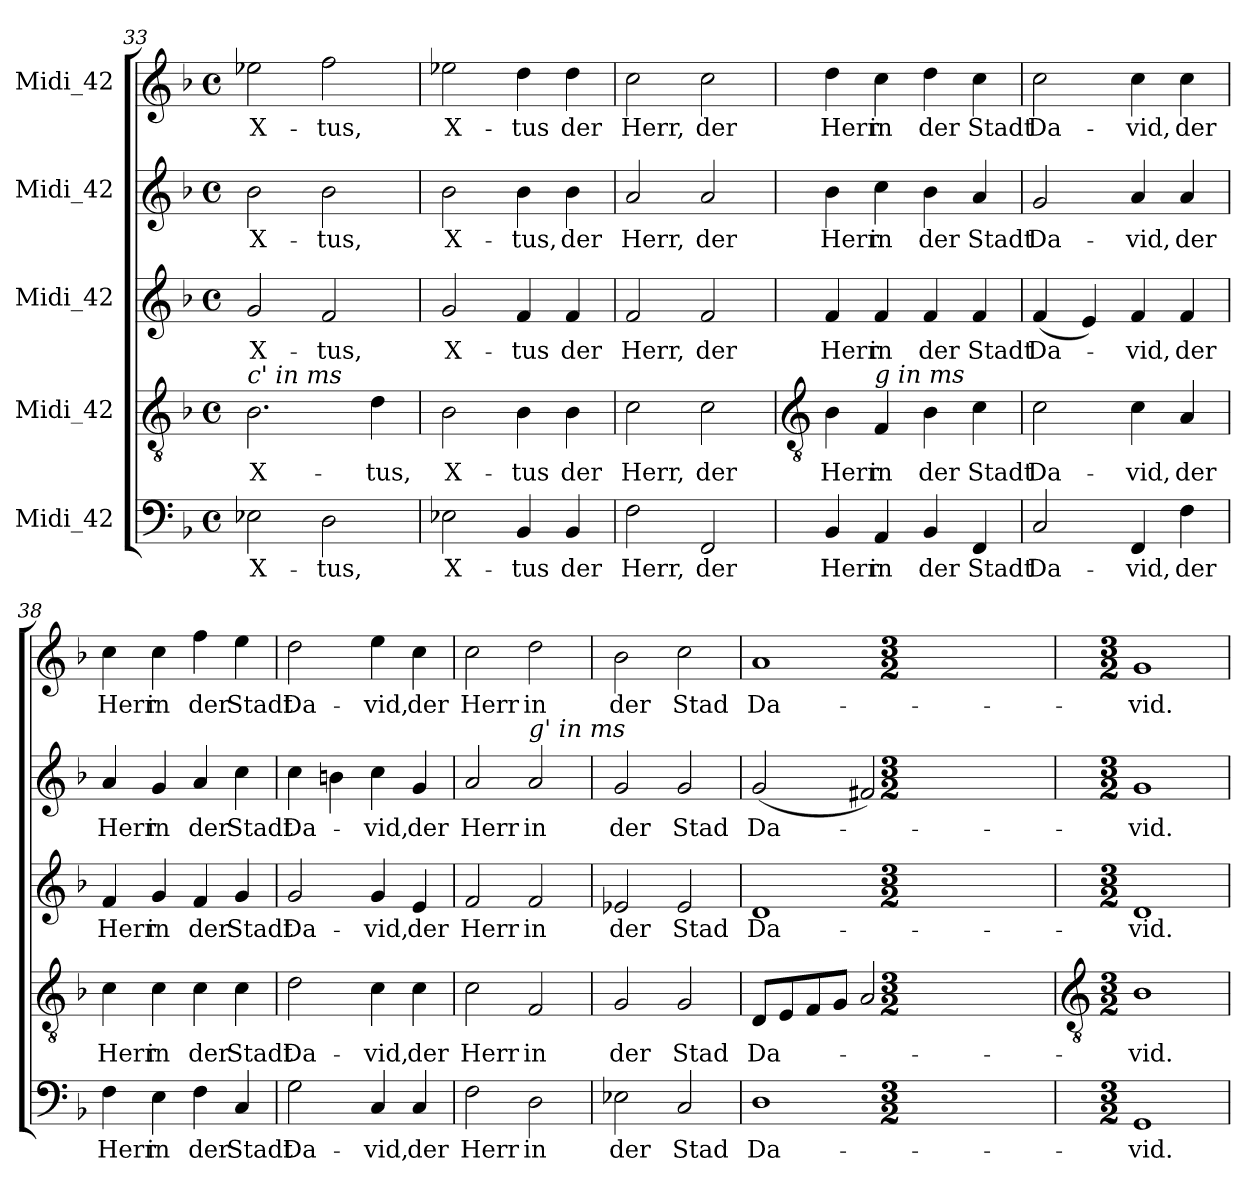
**kern	**text	**kern	**text	**kern	**text	**kern	**text	**kern	**text
*part5	*part5	*part4	*part4	*part3	*part3	*part2	*part2	*part1	*part1
*staff5	*staff5	*staff4	*staff4	*staff3	*staff3	*staff2	*staff2	*staff1	*staff1
*I"Midi_42	*	*I"Midi_42	*	*I"Midi_42	*	*I"Midi_42	*	*I"Midi_42	*
*clefF4	*	*clefGv2	*	*clefG2	*	*clefG2	*	*clefG2	*
*k[b-]	*	*k[b-]	*	*k[b-]	*	*k[b-]	*	*k[b-]	*
*F:	*	*F:	*	*F:	*	*F:	*	*F:	*
*M4/4	*	*M4/4	*	*M4/4	*	*M4/4	*	*M4/4	*
*met(c)	*	*met(c)	*	*met(c)	*	*met(c)	*	*met(c)	*
=33	=33	=33	=33	=33	=33	=33	=33	=33	=33
!	!	!LO:TX:a:i:t=c' in ms	!	!	!	!	!	!	!
!	!LO:LY:b	!	!LO:LY:b	!	!LO:LY:b	!	!LO:LY:b	!	!LO:LY:b
2E-X	X-	2.B-	X-	2g	X-	2b-	X-	2ee-X	X-
!	!LO:LY:b	!	!	!	!LO:LY:b	!	!LO:LY:b	!	!LO:LY:b
2D	-tus,	.	.	2f	-tus,	2b-	-tus,	2ff	-tus,
!	!	!	!LO:LY:b	!	!	!	!	!	!
.	.	4d	-tus,	.	.	.	.	.	.
=34	=34	=34	=34	=34	=34	=34	=34	=34	=34
!	!LO:LY:b	!	!LO:LY:b	!	!LO:LY:b	!	!LO:LY:b	!	!LO:LY:b
2E-X	X-	2B-	X-	2g	X-	2b-	X-	2ee-X	X-
!	!LO:LY:b	!	!LO:LY:b	!	!LO:LY:b	!	!LO:LY:b	!	!LO:LY:b
4BB-	-tus	4B-	-tus	4f	-tus	4b-	-tus,	4dd	-tus
!	!LO:LY:b	!	!LO:LY:b	!	!LO:LY:b	!	!LO:LY:b	!	!LO:LY:b
4BB-	der	4B-	der	4f	der	4b-	der	4dd	der
=35	=35	=35	=35	=35	=35	=35	=35	=35	=35
!	!LO:LY:b	!	!LO:LY:b	!	!LO:LY:b	!	!LO:LY:b	!	!LO:LY:b
2F	Herr,	2c	Herr,	2f	Herr,	2a	Herr,	2cc	Herr,
!	!LO:LY:b	!	!LO:LY:b	!	!LO:LY:b	!	!LO:LY:b	!	!LO:LY:b
2FF	der	2c	der	2f	der	2a	der	2cc	der
!!LO:LB:g=z
=36	=36	=36	=36	=36	=36	=36	=36	=36	=36
*	*	*clefGv2	*	*	*	*	*	*	*
!	!LO:LY:b	!	!LO:LY:b	!	!LO:LY:b	!	!LO:LY:b	!	!LO:LY:b
4BB-	Herr	4B-	Herr	4f	Herr	4b-	Herr	4dd	Herr
!	!	!LO:TX:a:i:t=g in ms	!	!	!	!	!	!	!
!	!LO:LY:b	!	!LO:LY:b	!	!LO:LY:b	!	!LO:LY:b	!	!LO:LY:b
4AA	in	4F	in	4f	in	4cc	in	4cc	in
!	!LO:LY:b	!	!LO:LY:b	!	!LO:LY:b	!	!LO:LY:b	!	!LO:LY:b
4BB-	der	4B-	der	4f	der	4b-	der	4dd	der
!	!LO:LY:b	!	!LO:LY:b	!	!LO:LY:b	!	!LO:LY:b	!	!LO:LY:b
4FF	Stadt	4c	Stadt	4f	Stadt	4a	Stadt	4cc	Stadt
=37	=37	=37	=37	=37	=37	=37	=37	=37	=37
!	!LO:LY:b	!	!LO:LY:b	!	!LO:LY:b	!	!LO:LY:b	!	!LO:LY:b
2C	Da-	2c	Da-	(<4f	Da-	2g	Da-	2cc	Da-
.	.	.	.	4e)	.	.	.	.	.
!	!LO:LY:b	!	!LO:LY:b	!	!LO:LY:b	!	!LO:LY:b	!	!LO:LY:b
4FF	-vid,	4c	-vid,	4f	-vid,	4a	-vid,	4cc	-vid,
!	!LO:LY:b	!	!LO:LY:b	!	!LO:LY:b	!	!LO:LY:b	!	!LO:LY:b
4F	der	4A	der	4f	der	4a	der	4cc	der
=38	=38	=38	=38	=38	=38	=38	=38	=38	=38
!	!LO:LY:b	!	!LO:LY:b	!	!LO:LY:b	!	!LO:LY:b	!	!LO:LY:b
4F	Herr	4c	Herr	4f	Herr	4a	Herr	4cc	Herr
!	!LO:LY:b	!	!LO:LY:b	!	!LO:LY:b	!	!LO:LY:b	!	!LO:LY:b
4E	in	4c	in	4g	in	4g	in	4cc	in
!	!LO:LY:b	!	!LO:LY:b	!	!LO:LY:b	!	!LO:LY:b	!	!LO:LY:b
4F	der	4c	der	4f	der	4a	der	4ff	der
!	!LO:LY:b	!	!LO:LY:b	!	!LO:LY:b	!	!LO:LY:b	!	!LO:LY:b
4C	Stadt	4c	Stadt	4g	Stadt	4cc	Stadt	4ee	Stadt
=39	=39	=39	=39	=39	=39	=39	=39	=39	=39
!	!LO:LY:b	!	!LO:LY:b	!	!LO:LY:b	!	!LO:LY:b	!	!LO:LY:b
2G	Da-	2d	Da-	2g	Da-	4cc	Da-	2dd	Da-
.	.	.	.	.	.	4bn	.	.	.
!	!LO:LY:b	!	!LO:LY:b	!	!LO:LY:b	!	!LO:LY:b	!	!LO:LY:b
4C	-vid,	4c	-vid,	4g	-vid,	4cc	-vid,	4ee	-vid,
!	!LO:LY:b	!	!LO:LY:b	!	!LO:LY:b	!	!LO:LY:b	!	!LO:LY:b
4C	der	4c	der	4e	der	4g	der	4cc	der
=40	=40	=40	=40	=40	=40	=40	=40	=40	=40
!	!LO:LY:b	!	!LO:LY:b	!	!LO:LY:b	!	!LO:LY:b	!	!LO:LY:b
2F	Herr	2c	Herr	2f	Herr	2a	Herr	2cc	Herr
!	!	!	!	!	!	!LO:TX:a:i:t=g' in ms	!	!	!
!	!LO:LY:b	!	!LO:LY:b	!	!LO:LY:b	!	!LO:LY:b	!	!LO:LY:b
2D	in	2F	in	2f	in	2a	in	2dd	in
=41	=41	=41	=41	=41	=41	=41	=41	=41	=41
!	!LO:LY:b	!	!LO:LY:b	!	!LO:LY:b	!	!LO:LY:b	!	!LO:LY:b
2E-X	der	2G	der	2e-X	der	2g	der	2b-	der
!	!LO:LY:b	!	!LO:LY:b	!	!LO:LY:b	!	!LO:LY:b	!	!LO:LY:b
2C	Stad	2G	Stad	2e-	Stad	2g	Stad	2cc	Stad
=42	=42	=42	=42	=42	=42	=42	=42	=42	=42
!	!LO:LY:b	!	!LO:LY:b	!	!LO:LY:b	!	!LO:LY:b	!	!LO:LY:b
1D	Da-	8DL	Da-	1d	Da-	(<2g	Da-	1a	Da-
.	.	8E	.	.	.	.	.	.	.
.	.	8F	.	.	.	.	.	.	.
.	.	8GJ	.	.	.	.	.	.	.
.	.	2A	.	.	.	2f#X)	.	.	.
*M3/2	*	*M3/2	*	*M3/2	*	*M3/2	*	*M3/2	*
!!LO:LB:g=z
=43	=43	=43	=43	=43	=43	=43	=43	=43	=43
*	*	*clefGv2	*	*	*	*	*	*	*
*M3/2	*	*M3/2	*	*M3/2	*	*M3/2	*	*M3/2	*
!	!LO:LY:b	!	!LO:LY:b	!	!LO:LY:b	!	!LO:LY:b	!	!LO:LY:b
1GG	-vid.	1B-	-vid.	1d	-vid.	1g	-vid.	1g	-vid.
=	=	=	=	=	=	=	=	=	=
*-	*-	*-	*-	*-	*-	*-	*-	*-	*-
